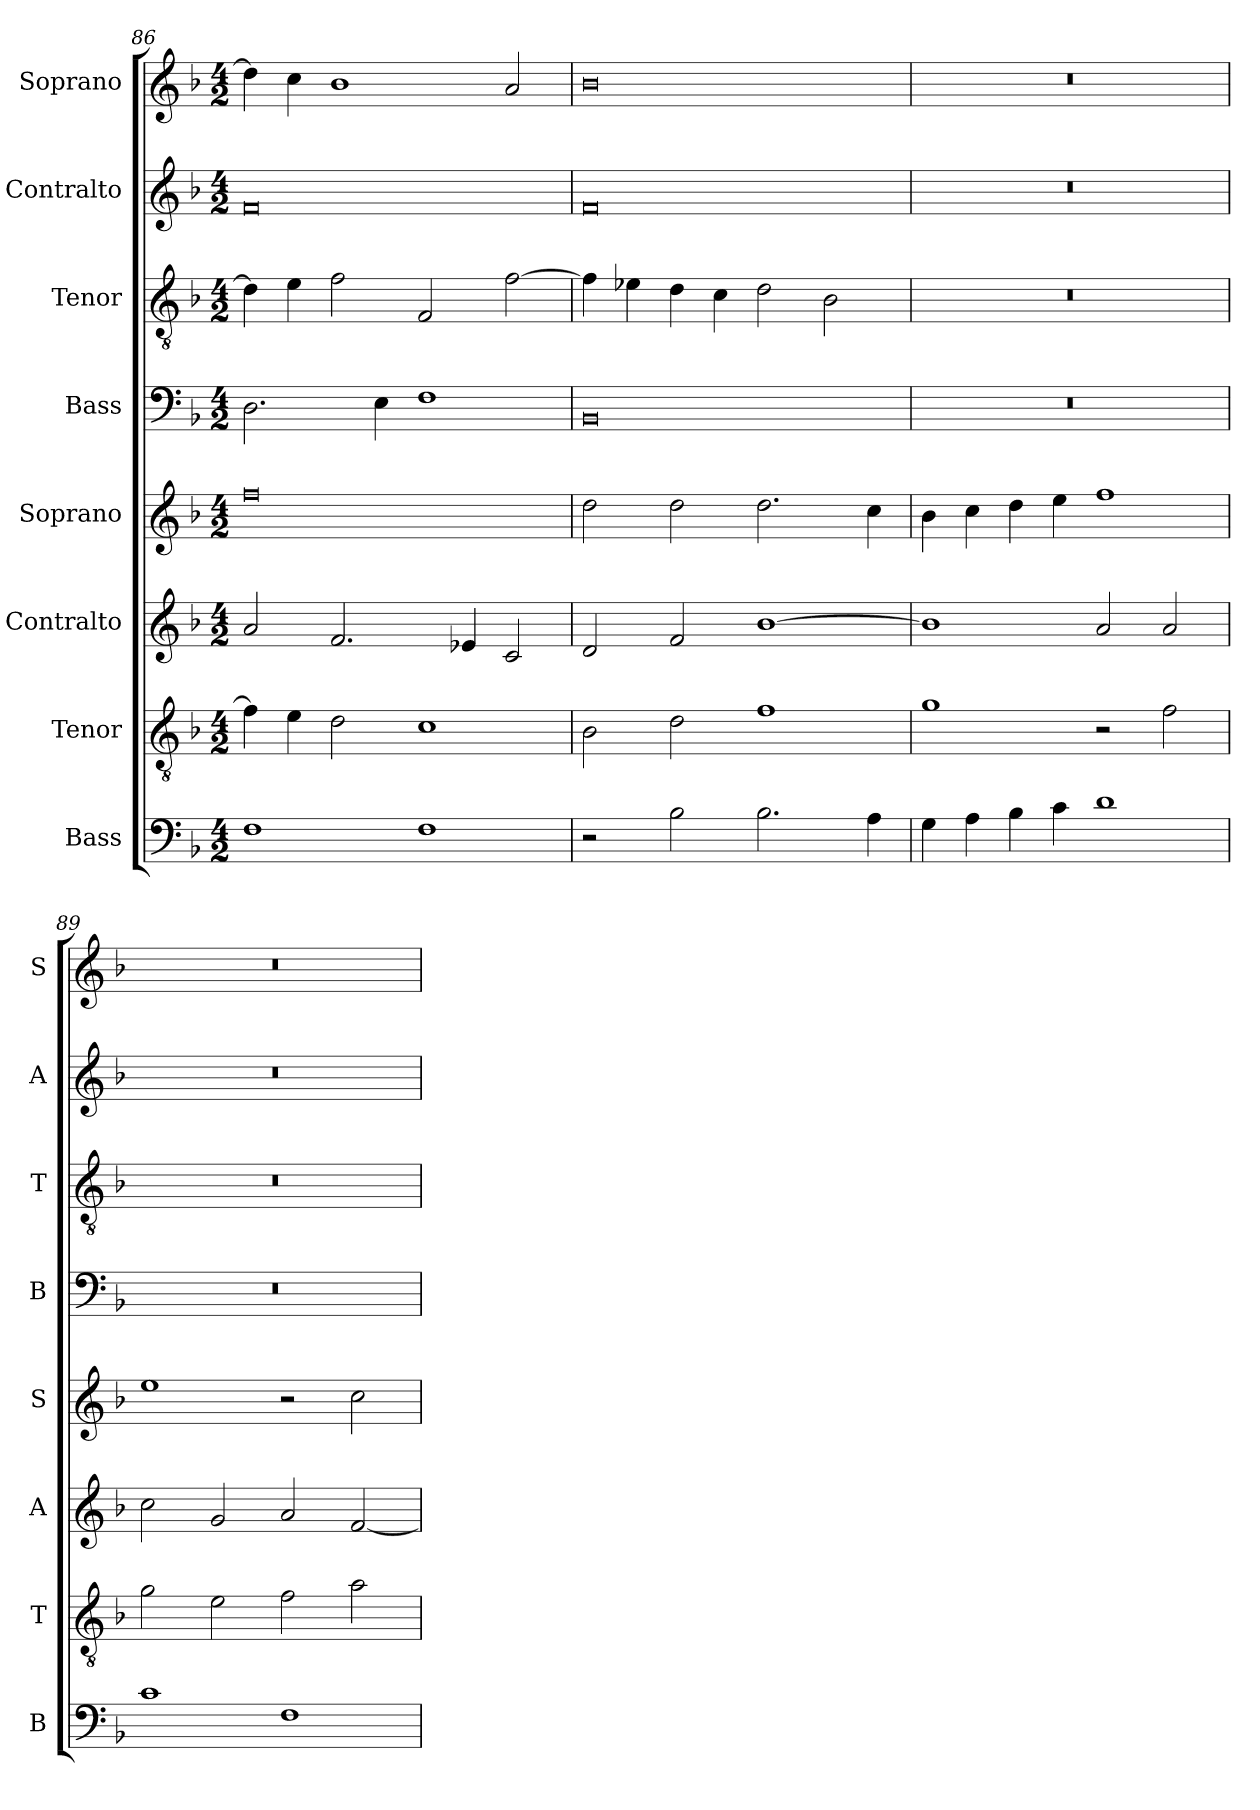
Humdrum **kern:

**kern	**kern	**kern	**kern	**kern	**kern	**kern	**kern
*part8	*part7	*part6	*part5	*part4	*part3	*part2	*part1
*staff8	*staff7	*staff6	*staff5	*staff4	*staff3	*staff2	*staff1
*I"Bass	*I"Tenor	*I"Contralto	*I"Soprano	*I"Bass	*I"Tenor	*I"Contralto	*I"Soprano
*I'B	*I'T	*I'A	*I'S	*I'B	*I'T	*I'A	*I'S
*clefF4	*clefGv2	*clefG2	*clefG2	*clefF4	*clefGv2	*clefG2	*clefG2
*k[b-]	*k[b-]	*k[b-]	*k[b-]	*k[b-]	*k[b-]	*k[b-]	*k[b-]
*G:dor	*G:dor	*G:dor	*G:dor	*G:dor	*G:dor	*G:dor	*G:dor
*M4/2	*M4/2	*M4/2	*M4/2	*M4/2	*M4/2	*M4/2	*M4/2
=86	=86	=86	=86	=86	=86	=86	=86
1F	4f]	2a	0ff	2.D	4d]	0f	4dd]
.	4e	.	.	.	4e	.	4cc
.	2d	2.f	.	.	2f	.	1b-
.	.	.	.	4E	.	.	.
1F	1c	.	.	1F	2F	.	.
.	.	4e-X	.	.	.	.	.
.	.	2c	.	.	[2f	.	2a
=87	=87	=87	=87	=87	=87	=87	=87
2r	2B-	2d	2dd	0BB-	4f]	0f	0b-
.	.	.	.	.	4e-X	.	.
2B-	2d	2f	2dd	.	4d	.	.
.	.	.	.	.	4c	.	.
2.B-	1f	[1b-	2.dd	.	2d	.	.
.	.	.	.	.	2B-	.	.
4A	.	.	4cc	.	.	.	.
=88	=88	=88	=88	=88	=88	=88	=88
4G	1g	1b-]	4b-	0r	0r	0r	0r
4A	.	.	4cc	.	.	.	.
4B-	.	.	4dd	.	.	.	.
4c	.	.	4ee	.	.	.	.
1d	2r	2a	1ff	.	.	.	.
.	2f	2a	.	.	.	.	.
=89	=89	=89	=89	=89	=89	=89	=89
1c	2g	2cc	1ee	0r	0r	0r	0r
.	2e	2g	.	.	.	.	.
1F	2f	2a	2r	.	.	.	.
.	2a	[2f	2cc	.	.	.	.
=	=	=	=	=	=	=	=
*-	*-	*-	*-	*-	*-	*-	*-
